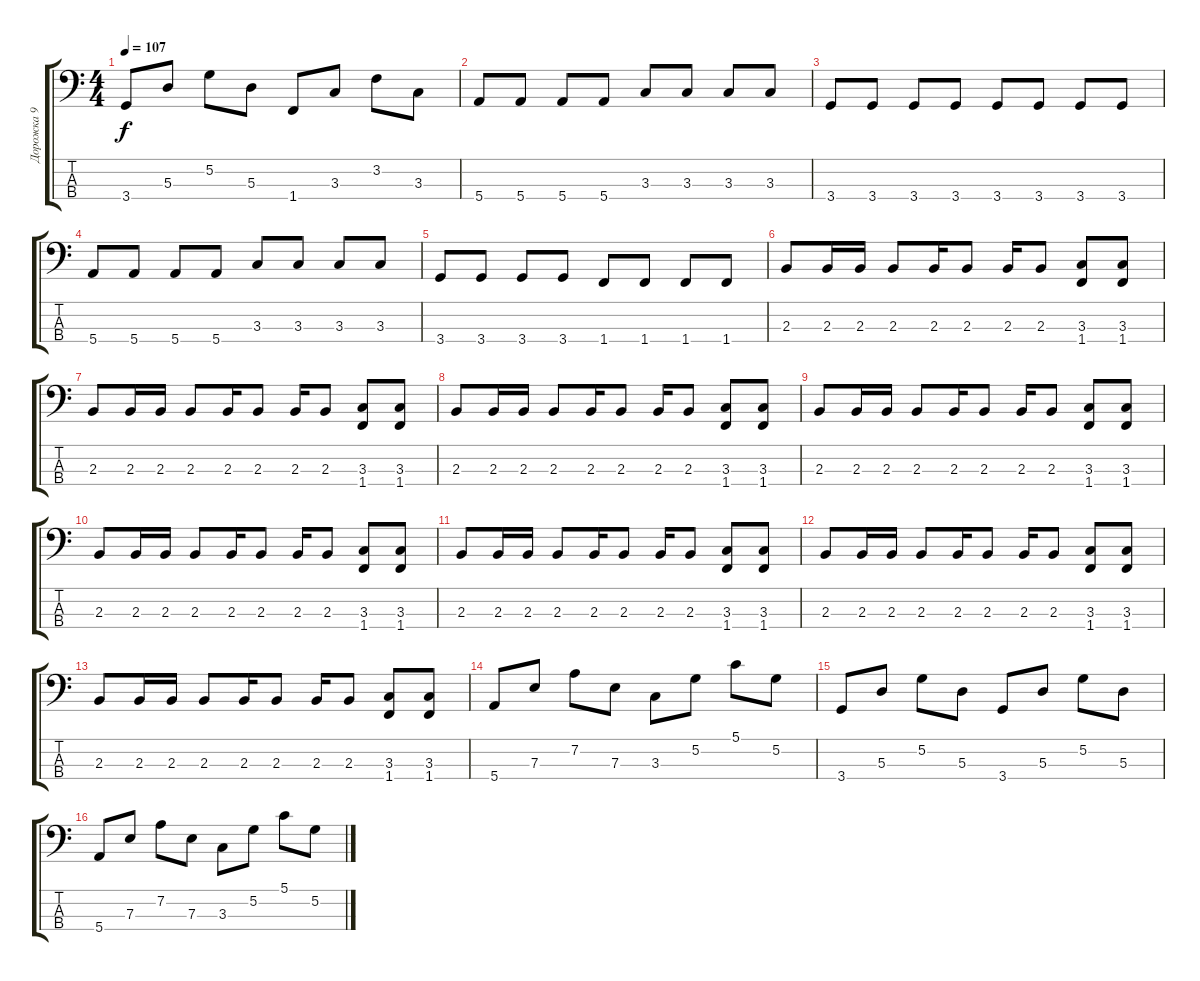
\track ("Дорожка 9" "Дорожка 9") {instrument electricbassfinger}
\staff {score tabs}
\tuning (G2 D2 A1 E1) {hide}
\ts (4 4)
\tempo 107
\clef f4
\ks c
3.4.8{dy f} 5.3.8 5.2.8 5.3.8 1.4.8 3.3.8 3.2.8 3.3.8 |
5.4.8 5.4.8 5.4.8 5.4.8 3.3.8 3.3.8 3.3.8 3.3.8 |
3.4.8 3.4.8 3.4.8 3.4.8 3.4.8 3.4.8 3.4.8 3.4.8 |
5.4.8 5.4.8 5.4.8 5.4.8 3.3.8 3.3.8 3.3.8 3.3.8 |
3.4.8 3.4.8 3.4.8 3.4.8 1.4.8 1.4.8 1.4.8 1.4.8 |
2.3.8 2.3.16 2.3.16 2.3.8 2.3.16 2.3.8 2.3.16 2.3.8 (3.3 1.4).8 (3.3 1.4).8 |
2.3.8 2.3.16 2.3.16 2.3.8 2.3.16 2.3.8 2.3.16 2.3.8 (3.3 1.4).8 (3.3 1.4).8 |
2.3.8 2.3.16 2.3.16 2.3.8 2.3.16 2.3.8 2.3.16 2.3.8 (3.3 1.4).8 (3.3 1.4).8 |
2.3.8 2.3.16 2.3.16 2.3.8 2.3.16 2.3.8 2.3.16 2.3.8 (3.3 1.4).8 (3.3 1.4).8 |
2.3.8 2.3.16 2.3.16 2.3.8 2.3.16 2.3.8 2.3.16 2.3.8 (3.3 1.4).8 (3.3 1.4).8 |
2.3.8 2.3.16 2.3.16 2.3.8 2.3.16 2.3.8 2.3.16 2.3.8 (3.3 1.4).8 (3.3 1.4).8 |
2.3.8 2.3.16 2.3.16 2.3.8 2.3.16 2.3.8 2.3.16 2.3.8 (3.3 1.4).8 (3.3 1.4).8 |
2.3.8 2.3.16 2.3.16 2.3.8 2.3.16 2.3.8 2.3.16 2.3.8 (3.3 1.4).8 (3.3 1.4).8 |
5.4.8 7.3.8 7.2.8 7.3.8 3.3.8 5.2.8 5.1.8 5.2.8 |
3.4.8 5.3.8 5.2.8 5.3.8 3.4.8 5.3.8 5.2.8 5.3.8 |
5.4.8 7.3.8 7.2.8 7.3.8 3.3.8 5.2.8 5.1.8 5.2.8
